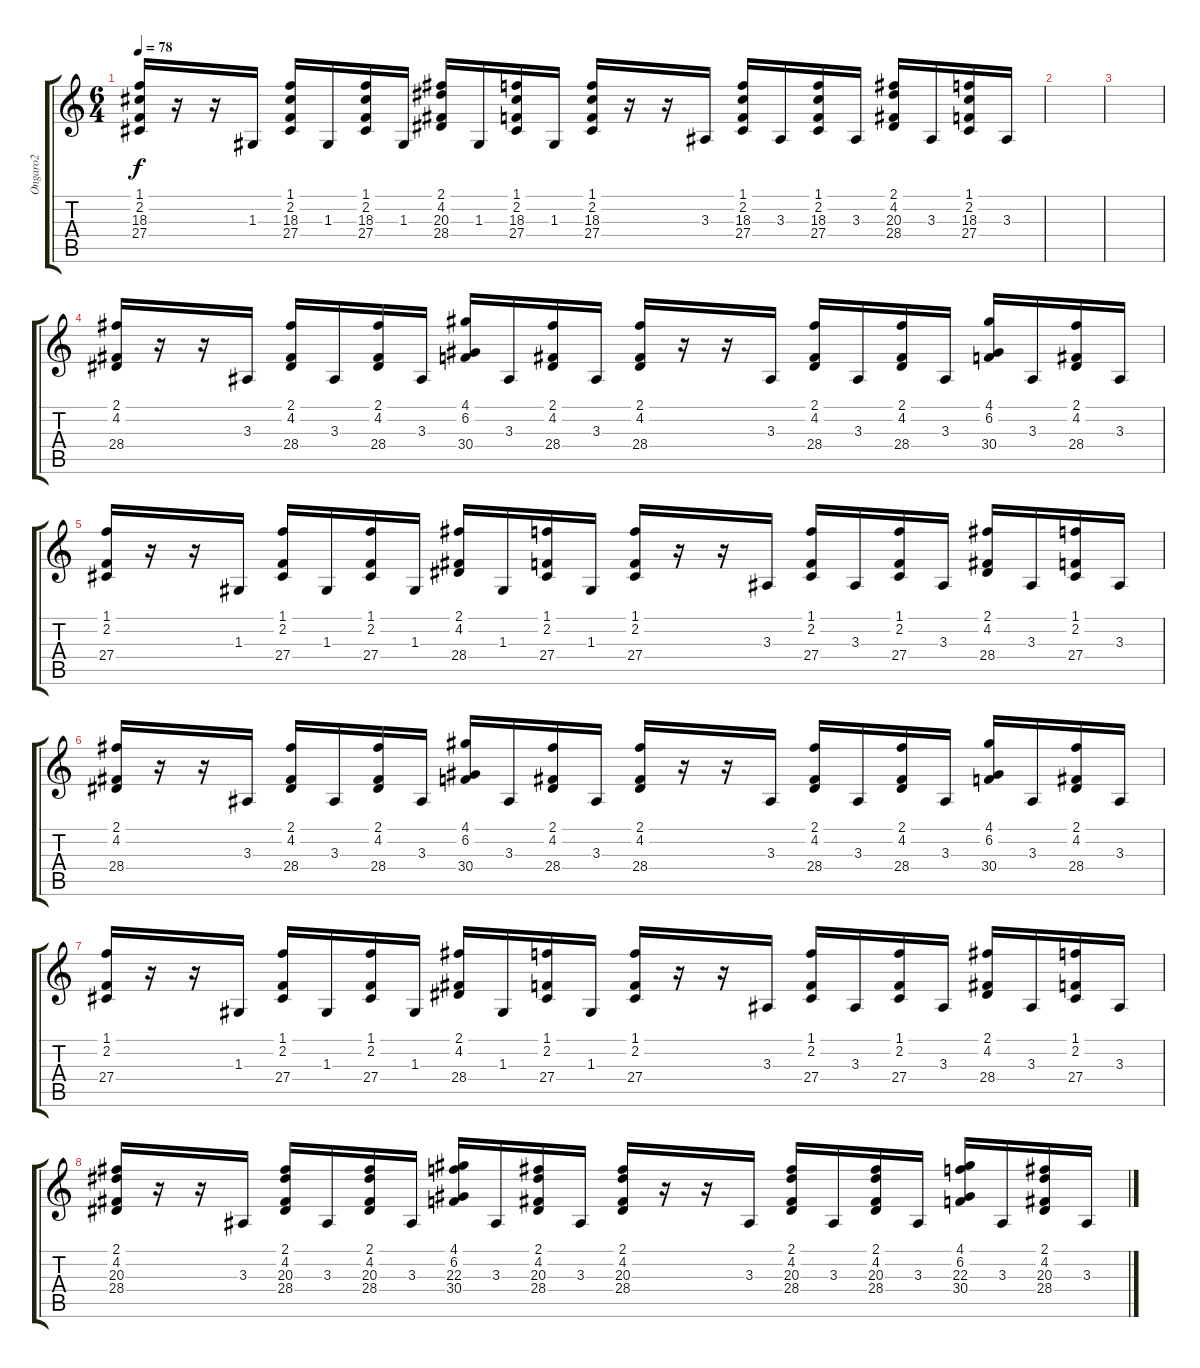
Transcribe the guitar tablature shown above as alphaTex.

\track ("Ongaro2" "Ongaro2") {instrument stringensemble1}
\staff {score tabs}
\tuning (E4 B3 G3 D3 A2 E2) {hide}
\ts (6 4)
\tempo 78
\clef g2
\ks c
(1.1 2.2 18.3 27.4).16{dy f volume 13 instrument stringensemble1} r.16 r.16 1.3.16 (1.1 2.2 18.3 27.4).16 1.3.16 (1.1 2.2 18.3 27.4).16 1.3.16 (2.1 4.2 20.3 28.4).16 1.3.16 (1.1 2.2 18.3 27.4).16 1.3.16 (1.1 2.2 18.3 27.4).16 r.16 r.16 3.3.16 (1.1 2.2 18.3 27.4).16 3.3.16 (1.1 2.2 18.3 27.4).16 3.3.16 (2.1 4.2 20.3 28.4).16 3.3.16 (1.1 2.2 18.3 27.4).16 3.3.16 |
|
|
(2.1 4.2 28.4).16{volume 13 instrument stringensemble1} r.16 r.16 3.3.16 (2.1 4.2 28.4).16 3.3.16 (2.1 4.2 28.4).16 3.3.16 (4.1 6.2 30.4).16 3.3.16 (2.1 4.2 28.4).16 3.3.16 (2.1 4.2 28.4).16 r.16 r.16 3.3.16 (2.1 4.2 28.4).16 3.3.16 (2.1 4.2 28.4).16 3.3.16 (4.1 6.2 30.4).16 3.3.16 (2.1 4.2 28.4).16 3.3.16 |
(1.1 2.2 27.4).16{volume 13 instrument stringensemble1} r.16 r.16 1.3.16 (1.1 2.2 27.4).16 1.3.16 (1.1 2.2 27.4).16 1.3.16 (2.1 4.2 28.4).16 1.3.16 (1.1 2.2 27.4).16 1.3.16 (1.1 2.2 27.4).16 r.16 r.16 3.3.16 (1.1 2.2 27.4).16 3.3.16 (1.1 2.2 27.4).16 3.3.16 (2.1 4.2 28.4).16 3.3.16 (1.1 2.2 27.4).16 3.3.16 |
(2.1 4.2 28.4).16{volume 13 instrument stringensemble1} r.16 r.16 3.3.16 (2.1 4.2 28.4).16 3.3.16 (2.1 4.2 28.4).16 3.3.16 (4.1 6.2 30.4).16 3.3.16 (2.1 4.2 28.4).16 3.3.16 (2.1 4.2 28.4).16 r.16 r.16 3.3.16 (2.1 4.2 28.4).16 3.3.16 (2.1 4.2 28.4).16 3.3.16 (4.1 6.2 30.4).16 3.3.16 (2.1 4.2 28.4).16 3.3.16 |
(1.1 2.2 27.4).16{volume 13 instrument stringensemble1} r.16 r.16 1.3.16 (1.1 2.2 27.4).16 1.3.16 (1.1 2.2 27.4).16 1.3.16 (2.1 4.2 28.4).16 1.3.16 (1.1 2.2 27.4).16 1.3.16 (1.1 2.2 27.4).16 r.16 r.16 3.3.16 (1.1 2.2 27.4).16 3.3.16 (1.1 2.2 27.4).16 3.3.16 (2.1 4.2 28.4).16 3.3.16 (1.1 2.2 27.4).16 3.3.16 |
(2.1 4.2 20.3 28.4).16{volume 13 instrument stringensemble1} r.16 r.16 3.3.16 (2.1 4.2 20.3 28.4).16 3.3.16 (2.1 4.2 20.3 28.4).16 3.3.16 (4.1 6.2 22.3 30.4).16 3.3.16 (2.1 4.2 20.3 28.4).16 3.3.16 (2.1 4.2 20.3 28.4).16 r.16 r.16 3.3.16 (2.1 4.2 20.3 28.4).16 3.3.16 (2.1 4.2 20.3 28.4).16 3.3.16 (4.1 6.2 22.3 30.4).16 3.3.16 (2.1 4.2 20.3 28.4).16 3.3.16
